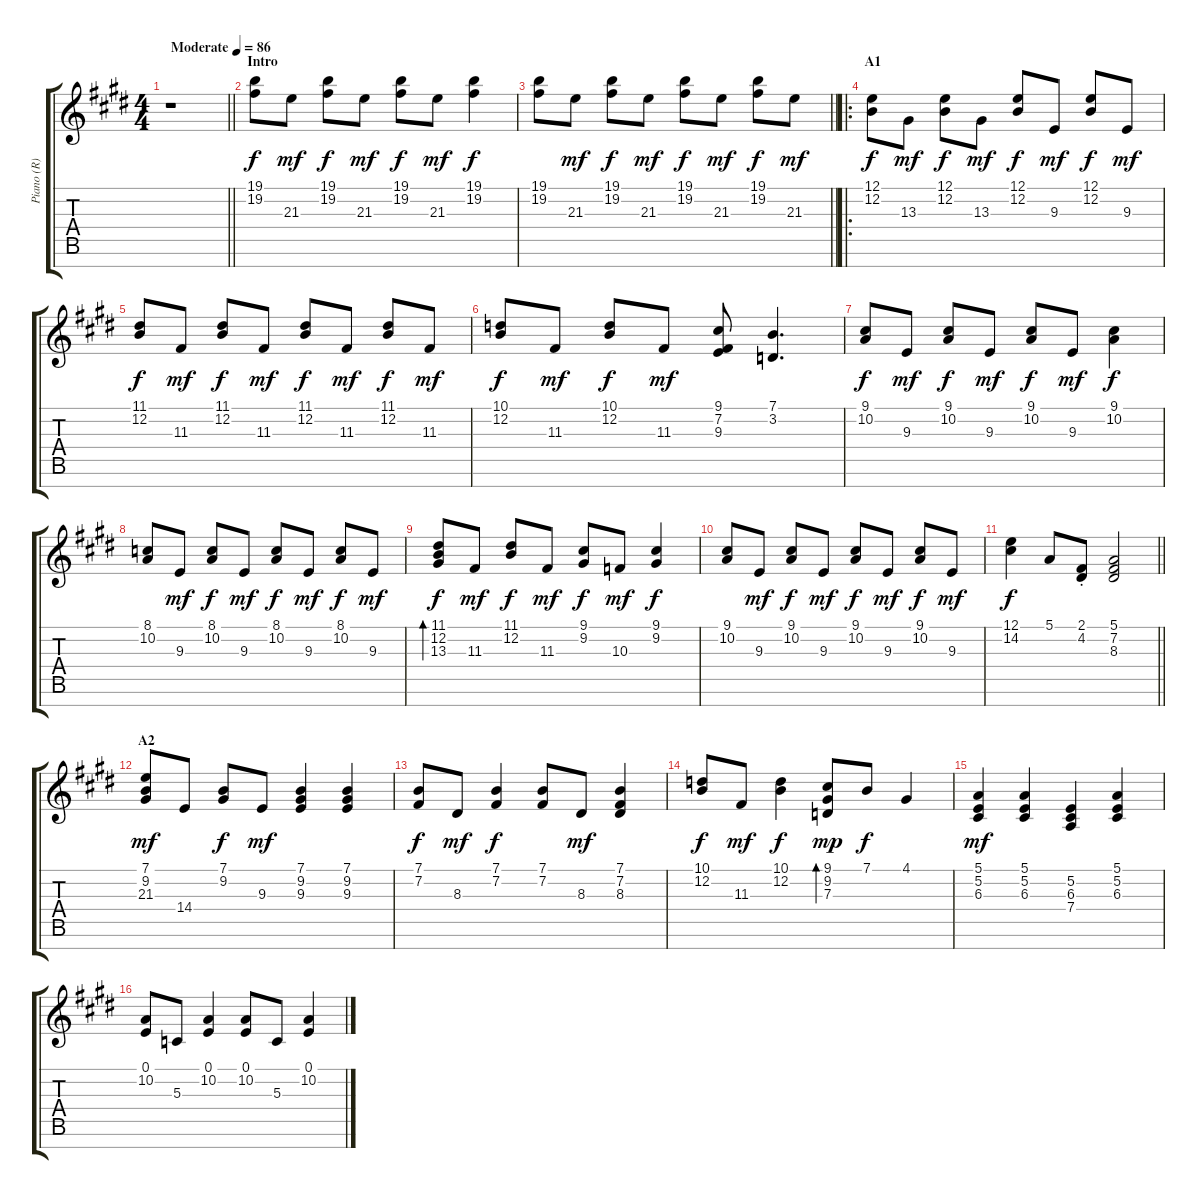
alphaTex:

\track ("Piano (R)" "Piano (R)") {instrument acousticgrandpiano}
\staff {score tabs}
\tuning (E4 B3 G3 D3 A2 E2 B1) {hide}
\ts (4 4)
\tempo (86 "Moderate")
\clef g2
\barLineRight lightlight
\ks e
r.1{dy f instrument acousticgrandpiano} |
\section ("" "Intro")
(19.1 19.2).8 21.3.8{dy mf} (19.1 19.2).8{dy f} 21.3.8{dy mf} (19.1 19.2).8{dy f} 21.3.8{dy mf} (19.1 19.2).4{dy f} |
\barLineRight lightlight
(19.1 19.2).8 21.3.8{dy mf} (19.1 19.2).8{dy f} 21.3.8{dy mf} (19.1 19.2).8{dy f} 21.3.8{dy mf} (19.1 19.2).8{dy f} 21.3.8{dy mf} |
\ro
\section ("" "A1")
(12.1 12.2).8{dy f} 13.3.8{dy mf} (12.1 12.2).8{dy f} 13.3.8{dy mf} (12.1 12.2).8{dy f} 9.3.8{dy mf} (12.1 12.2).8{dy f} 9.3.8{dy mf} |
(11.1 12.2).8{dy f} 11.3.8{dy mf} (11.1 12.2).8{dy f} 11.3.8{dy mf} (11.1 12.2).8{dy f} 11.3.8{dy mf} (11.1 12.2).8{dy f} 11.3.8{dy mf} |
(10.1 12.2).8{dy f} 11.3.8{dy mf} (10.1 12.2).8{dy f} 11.3.8{dy mf} (9.1 7.2 9.3).8 (7.1 3.2).4{d} |
(9.1 10.2).8{dy f} 9.3.8{dy mf} (9.1 10.2).8{dy f} 9.3.8{dy mf} (9.1 10.2).8{dy f} 9.3.8{dy mf} (9.1 10.2).4{dy f} |
(8.1 10.2).8 9.3.8{dy mf} (8.1 10.2).8{dy f} 9.3.8{dy mf} (8.1 10.2).8{dy f} 9.3.8{dy mf} (8.1 10.2).8{dy f} 9.3.8{dy mf} |
(11.1 12.2 13.3).8{bd 60 dy f} 11.3.8{dy mf} (11.1 12.2).8{dy f} 11.3.8{dy mf} (9.1 9.2).8{dy f} 10.3.8{dy mf} (9.1 9.2).4{dy f} |
(9.1 10.2).8 9.3.8{dy mf} (9.1 10.2).8{dy f} 9.3.8{dy mf} (9.1 10.2).8{dy f} 9.3.8{dy mf} (9.1 10.2).8{dy f} 9.3.8{dy mf} |
\barLineRight lightlight
(12.1 14.2).4{dy f} 5.1.8 (2.1{st} 4.2{st}).8 (5.1 7.2 8.3).2 |
\section ("" "A2")
(7.1 9.2 21.3).8{dy mf} 14.4.8 (7.1 9.2).8{dy f} 9.3.8{dy mf} (7.1 9.2 9.3).4 (7.1 9.2 9.3).4 |
(7.1 7.2).8{dy f} 8.3.8{dy mf} (7.1 7.2).4{dy f} (7.1 7.2).8 8.3.8{dy mf} (7.1 7.2 8.3).4 |
(10.1 12.2).8{dy f} 11.3.8{dy mf} (10.1 12.2).4{dy f} (9.1 9.2 7.3).8{bd 60 dy mp} 7.1.8{dy f} 4.1.4 |
(5.1 5.2 6.3).4{dy mf} (5.1 5.2 6.3).4 (5.2 6.3 7.4).4 (5.1 5.2 6.3).4 |
(0.1 10.2).8 5.3.8 (0.1 10.2).4 (0.1 10.2).8 5.3.8 (0.1 10.2).4
